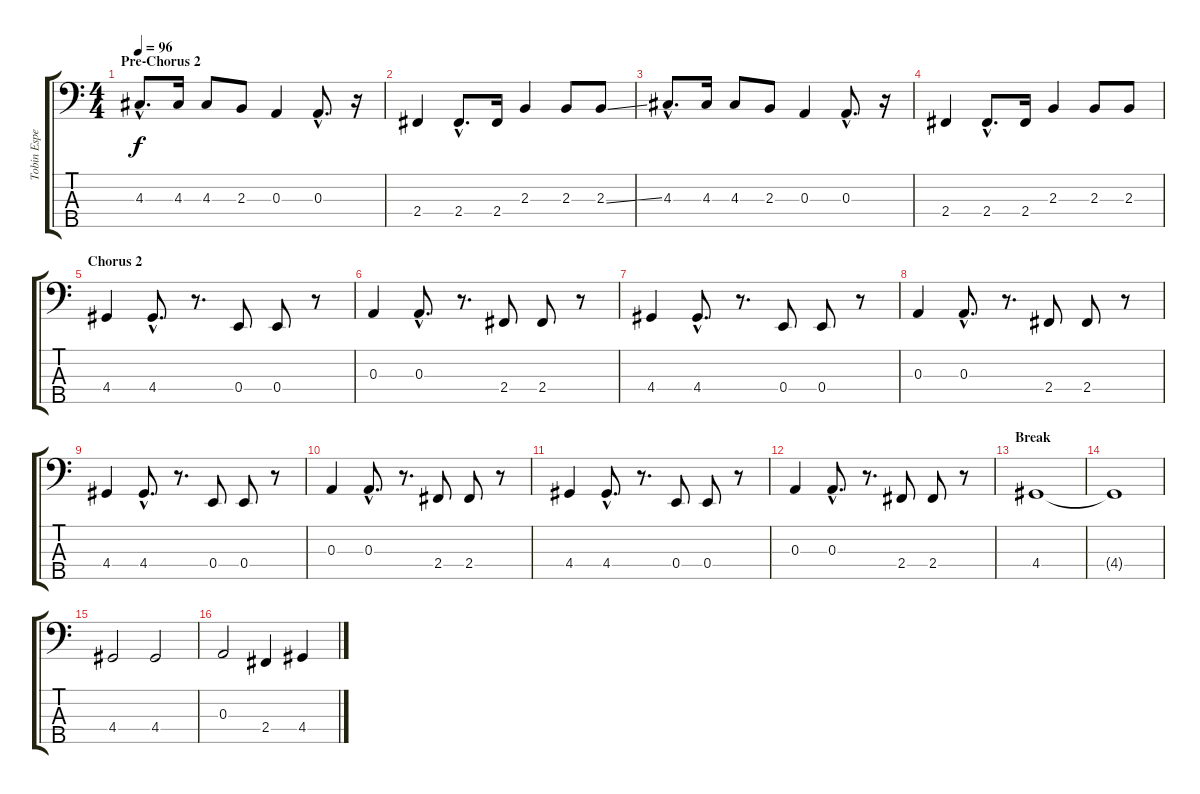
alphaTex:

\track ("Tobin Esperance - Bass" "Tobin Espe") {instrument electricbassfinger}
\staff {score tabs}
\tuning (G2 D2 A1 E1 B0) {hide}
\ts (4 4)
\section ("" "Pre-Chorus 2")
\tempo 96
\clef f4
\ks c
4.3{hac}.8{d dy f} 4.3.16 4.3.8 2.3.8 0.3.4 0.3{hac}.8{d} r.16 |
2.4.4 2.4{hac}.8{d} 2.4.16 2.3.4 2.3.8 2.3{ss}.8 |
4.3{hac}.8{d} 4.3.16 4.3.8 2.3.8 0.3.4 0.3{hac}.8{d} r.16 |
2.4.4 2.4{hac}.8{d} 2.4.16 2.3.4 2.3.8 2.3.8 |
\section ("" "Chorus 2")
4.4.4 4.4{hac}.8{d} r.8{d} 0.4.8 0.4.8 r.8 |
0.3.4 0.3{hac}.8{d} r.8{d} 2.4.8 2.4.8 r.8 |
4.4.4 4.4{hac}.8{d} r.8{d} 0.4.8 0.4.8 r.8 |
0.3.4 0.3{hac}.8{d} r.8{d} 2.4.8 2.4.8 r.8 |
4.4.4 4.4{hac}.8{d} r.8{d} 0.4.8 0.4.8 r.8 |
0.3.4 0.3{hac}.8{d} r.8{d} 2.4.8 2.4.8 r.8 |
4.4.4 4.4{hac}.8{d} r.8{d} 0.4.8 0.4.8 r.8 |
0.3.4 0.3{hac}.8{d} r.8{d} 2.4.8 2.4.8 r.8 |
\section ("" "Break")
4.4.1 |
4.4{t}.1 |
4.4.2 4.4.2 |
0.3.2 2.4.4 4.4.4
